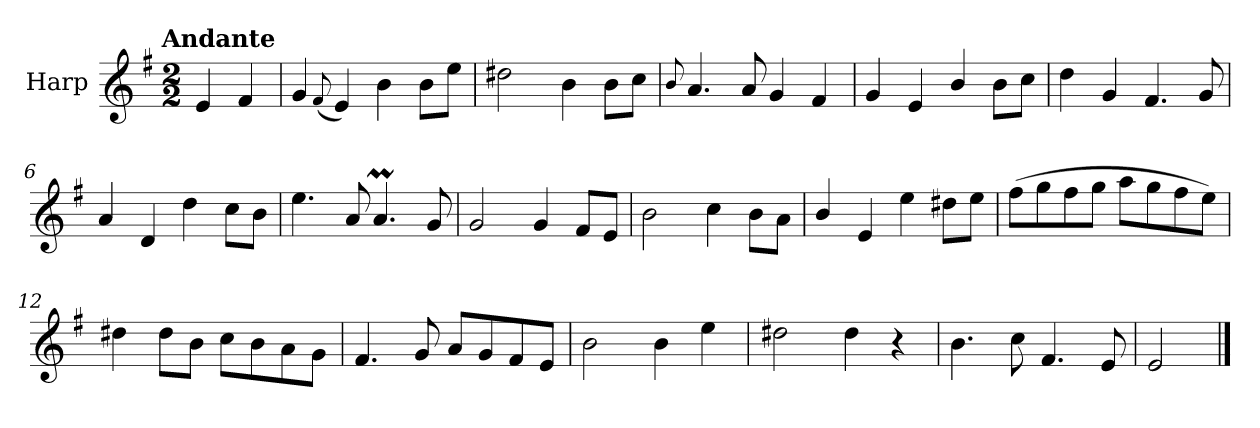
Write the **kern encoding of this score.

**kern
*part1
*staff1
*I"Harp
*I'Hrp.
*clefG2
*k[f#]
!!LO:TX:omd:t=Andante
*M2/2
*MM92
=
4e/
4f#/
=1
4g/
(<8qqf#/
4e/)
4b\
8b\L
8ee\J
=2
2dd#X\
4b\
8b\L
8cc\J
=3
8qqb/
4.a/
8a/
4g/
4f#/
=4
4g/
4e/
4b/
8b\L
8cc\J
=5
4dd\
4g/
4.f#/
8g/
=6
4a/
4d/
4dd\
8cc\L
8b\J
!!LO:LB:g=z
=7
4.ee\
8a/
4.aM/
8g/
=8
2g/
4g/
8f#/L
8e/J
=9
2b\
4cc\
8b\L
8a\J
=10
4b/
4e/
4ee\
8dd#X\L
8ee\J
=11
(>8ff#\L
8gg\
8ff#\
8gg\J
8aa\L
8gg\
8ff#\
8ee\J)
=12
4dd#X\
8dd#\L
8b\J
8cc\L
8b\
8a\
8g\J
!!LO:LB:g=z
=13
4.f#/
8g/
8a/L
8g/
8f#/
8e/J
=14
2b\
4b\
4ee\
=15
2dd#X\
4dd#\
4r
=16
4.b\
8cc\
4.f#/
8e/
=17
2e/
==
*-
